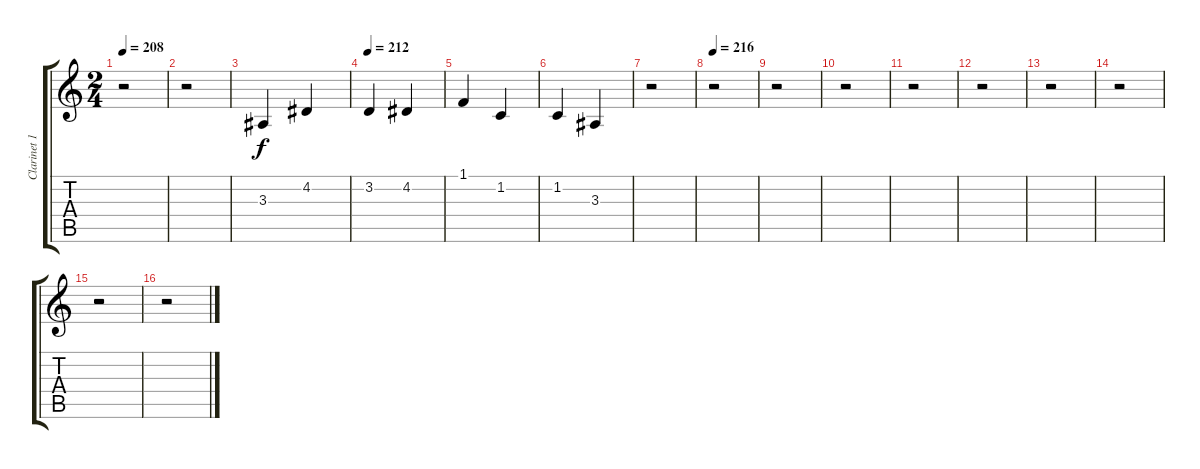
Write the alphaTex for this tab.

\track ("Clarinet 1" "Clarinet 1") {instrument clarinet}
\staff {score tabs}
\tuning (E4 B3 G3 D3 A2 E2) {hide}
\ts (2 4)
\tempo 208
\clef g2
\ks c
r.2{dy fff} |
r.2 |
3.3.4{dy f} 4.2.4 |
\tempo 212
3.2.4 4.2.4 |
1.1.4 1.2.4 |
1.2.4 3.3.4 |
r.2 |
\tempo 216
r.2 |
r.2 |
r.2 |
r.2 |
r.2 |
r.2 |
r.2 |
r.2 |
r.2
